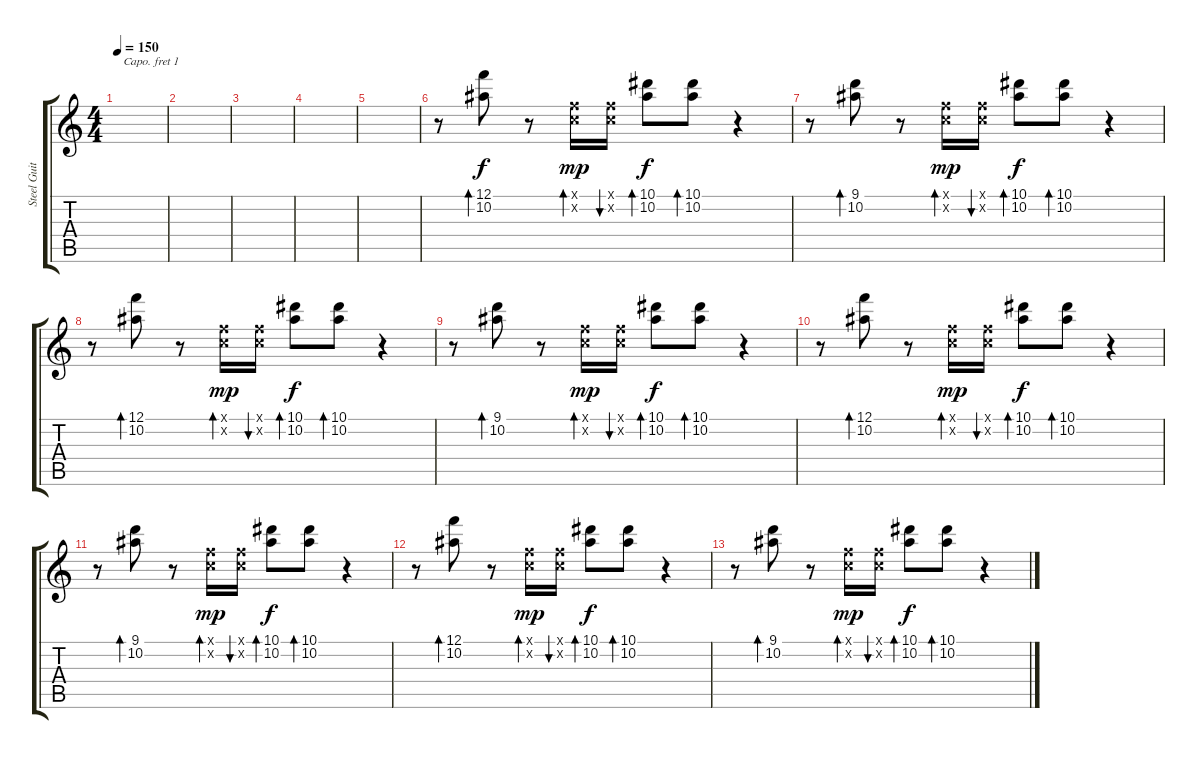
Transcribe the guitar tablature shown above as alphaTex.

\track ("Steel Guitar" "Steel Guit") {instrument acousticguitarsteel}
\staff {score tabs}
\capo 1
\tuning (E4 B3 G3 D3 A2 E2) {hide}
\ts (4 4)
\tempo 150
\clef g2
\ks c
|
|
|
|
|
r.8 (12.1 10.2).8{bd 30} r.8 (0.1{x} 0.2{x}).16{bd 30 dy mp} (0.1{x} 0.2{x}).16{bu 30} (10.1 10.2).8{bd 30 dy f} (10.1 10.2).8{bd 30} r.4 |
r.8 (9.1 10.2).8{bd 30} r.8 (0.1{x} 0.2{x}).16{bd 30 dy mp} (0.1{x} 0.2{x}).16{bu 30} (10.1 10.2).8{bd 30 dy f} (10.1 10.2).8{bd 30} r.4 |
r.8 (12.1 10.2).8{bd 30} r.8 (0.1{x} 0.2{x}).16{bd 30 dy mp} (0.1{x} 0.2{x}).16{bu 30} (10.1 10.2).8{bd 30 dy f} (10.1 10.2).8{bd 30} r.4 |
r.8 (9.1 10.2).8{bd 30} r.8 (0.1{x} 0.2{x}).16{bd 30 dy mp} (0.1{x} 0.2{x}).16{bu 30} (10.1 10.2).8{bd 30 dy f} (10.1 10.2).8{bd 30} r.4 |
r.8 (12.1 10.2).8{bd 30} r.8 (0.1{x} 0.2{x}).16{bd 30 dy mp} (0.1{x} 0.2{x}).16{bu 30} (10.1 10.2).8{bd 30 dy f} (10.1 10.2).8{bd 30} r.4 |
r.8 (9.1 10.2).8{bd 30} r.8 (0.1{x} 0.2{x}).16{bd 30 dy mp} (0.1{x} 0.2{x}).16{bu 30} (10.1 10.2).8{bd 30 dy f} (10.1 10.2).8{bd 30} r.4 |
r.8 (12.1 10.2).8{bd 30} r.8 (0.1{x} 0.2{x}).16{bd 30 dy mp} (0.1{x} 0.2{x}).16{bu 30} (10.1 10.2).8{bd 30 dy f} (10.1 10.2).8{bd 30} r.4 |
r.8 (9.1 10.2).8{bd 30} r.8 (0.1{x} 0.2{x}).16{bd 30 dy mp} (0.1{x} 0.2{x}).16{bu 30} (10.1 10.2).8{bd 30 dy f} (10.1 10.2).8{bd 30} r.4
